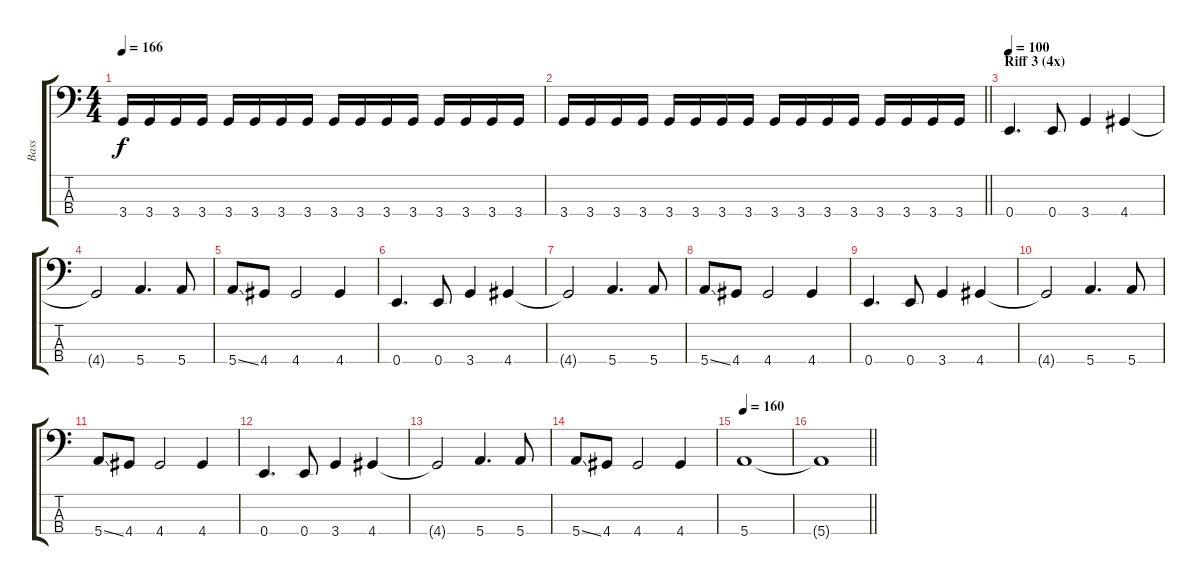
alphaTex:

\track ("Bass" "Bass") {instrument electricbasspick}
\staff {score tabs}
\tuning (G2 D2 A1 E1) {hide}
\ts (4 4)
\tempo 166
\clef f4
\ks c
3.4.16{dy f} 3.4.16 3.4.16 3.4.16 3.4.16 3.4.16 3.4.16 3.4.16 3.4.16 3.4.16 3.4.16 3.4.16 3.4.16 3.4.16 3.4.16 3.4.16 |
\barLineRight lightlight
3.4.16 3.4.16 3.4.16 3.4.16 3.4.16 3.4.16 3.4.16 3.4.16 3.4.16 3.4.16 3.4.16 3.4.16 3.4.16 3.4.16 3.4.16 3.4.16 |
\section ("" "Riff 3 (4x)")
\tempo 100
0.4.4{d} 0.4.8 3.4.4 4.4.4 |
4.4{t}.2 5.4.4{d} 5.4.8 |
5.4{ss}.8 4.4.8 4.4.2 4.4.4 |
0.4.4{d} 0.4.8 3.4.4 4.4.4 |
4.4{t}.2 5.4.4{d} 5.4.8 |
5.4{ss}.8 4.4.8 4.4.2 4.4.4 |
0.4.4{d} 0.4.8 3.4.4 4.4.4 |
4.4{t}.2 5.4.4{d} 5.4.8 |
5.4{ss}.8 4.4.8 4.4.2 4.4.4 |
0.4.4{d} 0.4.8 3.4.4 4.4.4 |
4.4{t}.2 5.4.4{d} 5.4.8 |
5.4{ss}.8 4.4.8 4.4.2 4.4.4 |
\tempo 160
5.4.1 |
\barLineRight lightlight
5.4{t}.1
